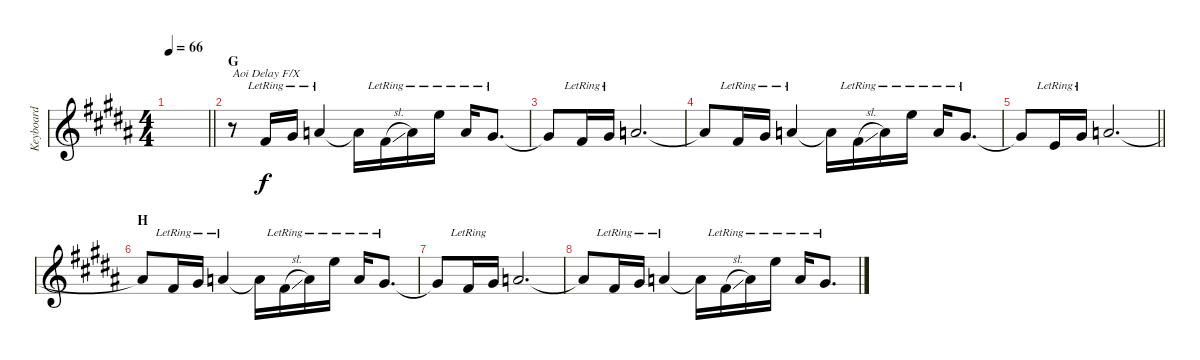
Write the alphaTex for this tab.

\track ("Keyboard" "Keyboard") {instrument electricguitarjazz}
\staff {score}
\tuning (D4 A3 F3 C3 G2 D2) {hide}
\ts (4 4)
\tempo 66
\clef g2
\barLineRight lightlight
\ks b
|
\section ("" "G")
r.8{txt "Aoi Delay F/X"} 6.4{lr}.16 3.3{lr}.16 0.2{lr}.4 0.2{t}.16 6.4{sl lr}.16 9.4{lr}.16 7.2{lr}.16 9.4{lr}.16 8.4{lr}.8{d} |
8.4{t}.8 6.4{lr}.16 3.3{lr}.16 0.2.2{d} |
0.2{t}.8 6.4{lr}.16 3.3{lr}.16 0.2{lr}.4 0.2{t}.16 6.4{sl lr}.16 9.4{lr}.16 7.2{lr}.16 9.4{lr}.16 8.4{lr}.8{d} |
\barLineRight lightlight
8.4{t}.8 4.4{lr}.16 3.3{lr}.16 0.2.2{d} |
\section ("" "H")
0.2{t}.8 6.4{lr}.16 3.3{lr}.16 0.2{lr}.4 0.2{t}.16 6.4{sl lr}.16 9.4{lr}.16 7.2{lr}.16 9.4{lr}.16 8.4{lr}.8{d} |
8.4{t}.8 6.4{lr}.16 3.3{lr}.16 0.2.2{d} |
0.2{t}.8 6.4{lr}.16 3.3{lr}.16 0.2{lr}.4 0.2{t}.16 6.4{sl lr}.16 9.4{lr}.16 7.2{lr}.16 9.4{lr}.16 8.4{lr}.8{d}
